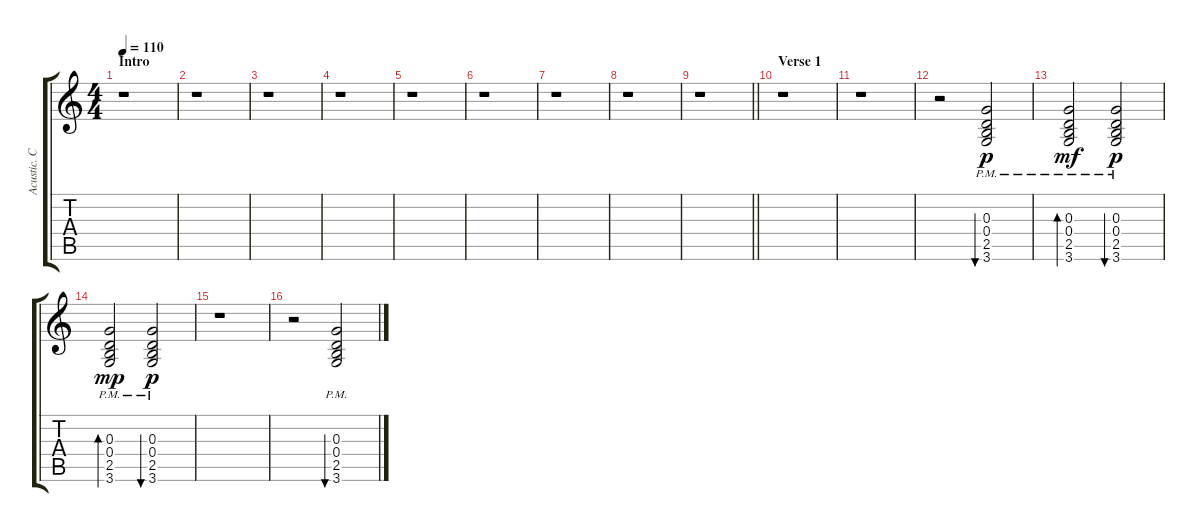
\track ("Acustic. Chords" "Acustic. C") {instrument acousticguitarsteel}
\staff {score tabs}
\tuning (E4 B3 G3 D3 A2 E2) {hide}
\ts (4 4)
\section ("" "Intro")
\tempo 110
\clef g2
\ks c
r.1{dy p instrument acousticguitarsteel} |
r.1 |
r.1 |
r.1 |
r.1 |
r.1 |
r.1 |
r.1 |
\barLineRight lightlight
r.1 |
\section ("" "Verse 1")
r.1 |
r.1 |
r.2 (0.3 0.4 2.5{pm} 3.6{pm}).2{bu 480} |
(0.3 0.4 2.5{pm} 3.6{pm}).2{bd 480 dy mf} (0.3 0.4 2.5{pm} 3.6{pm}).2{bu 480 dy p} |
(0.3 0.4 2.5{pm} 3.6{pm}).2{bd 480 dy mp} (0.3 0.4 2.5{pm} 3.6{pm}).2{bu 480 dy p} |
r.1 |
r.2 (0.3 0.4 2.5{pm} 3.6{pm}).2{bu 480}
